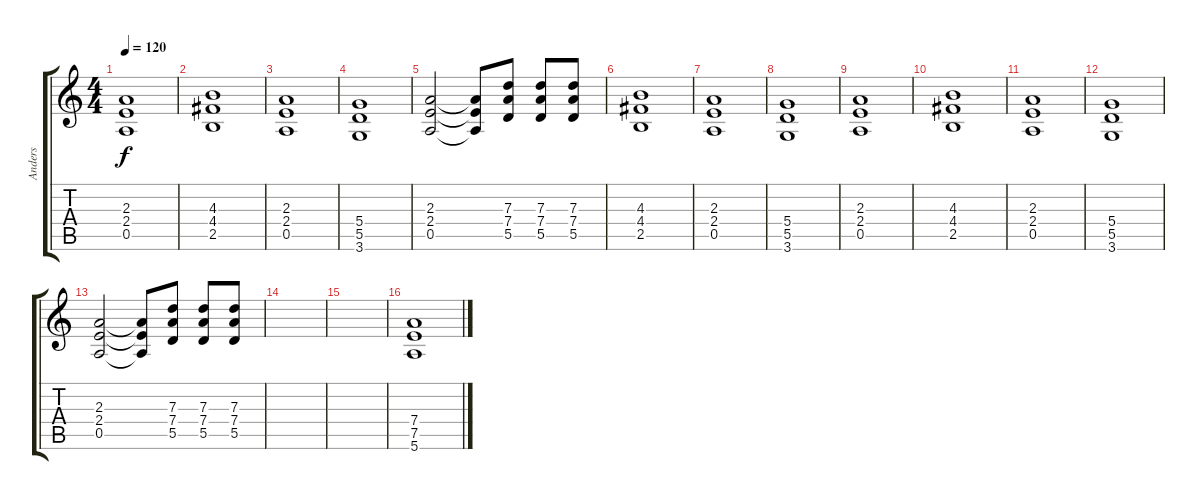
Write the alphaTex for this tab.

\track ("Anders" "Anders") {instrument distortionguitar}
\staff {score tabs}
\tuning (E4 B3 G3 D3 A2 E2) {hide}
\ts (4 4)
\tempo 120
\clef g2
\ks c
(2.3 2.4 0.5).1{dy f} |
(4.3 4.4 2.5).1{instrument distortionguitar} |
(2.3 2.4 0.5).1 |
(5.4 5.5 3.6).1 |
(2.3 2.4 0.5).2 (2.3{t} 2.4{t} 0.5{t}).8 (7.3 7.4 5.5).8 (7.3 7.4 5.5).8 (7.3 7.4 5.5).8 |
(4.3 4.4 2.5).1{instrument distortionguitar} |
(2.3 2.4 0.5).1 |
(5.4 5.5 3.6).1 |
(2.3 2.4 0.5).1 |
(4.3 4.4 2.5).1{instrument distortionguitar} |
(2.3 2.4 0.5).1 |
(5.4 5.5 3.6).1 |
(2.3 2.4 0.5).2 (2.3{t} 2.4{t} 0.5{t}).8 (7.3 7.4 5.5).8 (7.3 7.4 5.5).8 (7.3 7.4 5.5).8 |
|
|
(7.4 7.5 5.6).1
